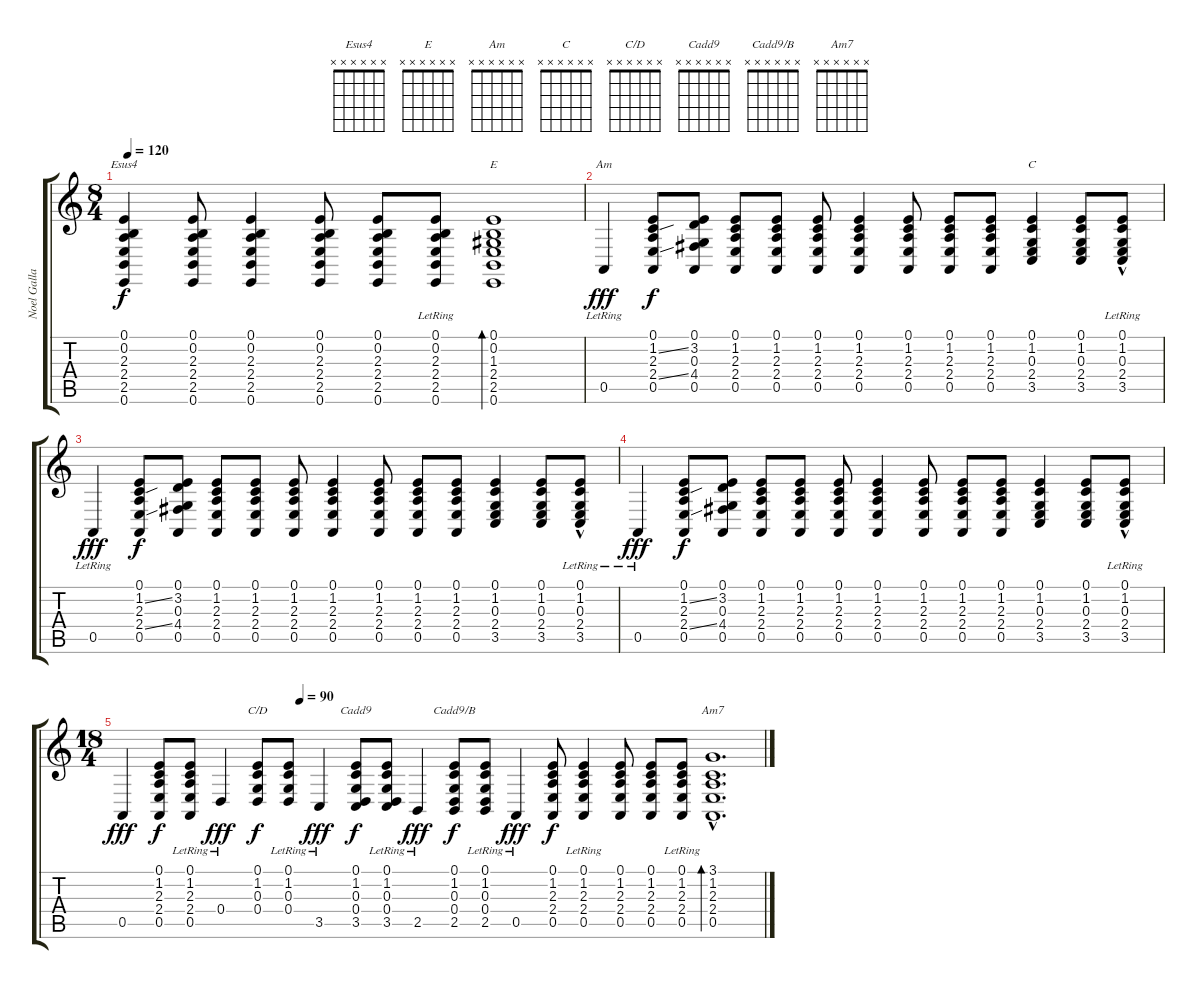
\track ("Noel Gallagher" "Noel Galla") {instrument harpsichord}
\staff {score tabs}
\tuning (E4 B3 G3 D3 A2 E2) {hide}
\chord ("Esus4" x x x x x x) {firstfret 0}
\chord ("E" x x x x x x) {firstfret 0}
\chord ("Am" x x x x x x) {firstfret 0}
\chord ("C" x x x x x x) {firstfret 0}
\chord ("C/D" x x x x x x) {firstfret 0}
\chord ("Cadd9" x x x x x x) {firstfret 0}
\chord ("Cadd9/B" x x x x x x) {firstfret 0}
\chord ("Am7" x x x x x x) {firstfret 0}
\ts (8 4)
\tempo 120
\clef g2
\ks c
(0.1 0.2 2.3 2.4 2.5 0.6).4{ch "Esus4" dy f} (0.1 0.2 2.3 2.4 2.5 0.6).8 (0.1 0.2 2.3 2.4 2.5 0.6).4 (0.1 0.2 2.3 2.4 2.5 0.6).8 (0.1 0.2 2.3 2.4 2.5 0.6).8 (0.1{lr} 0.2{lr} 2.3{lr} 2.4{lr} 2.5{lr} 0.6{lr}).8 (0.1 0.2 1.3 2.4 2.5 0.6).1{bd 120 ch "E"} |
0.5{lr}.4{ch "Am" dy fff} (0.1 1.2{ss} 2.3 2.4{ss} 0.5).8{dy f} (0.1 3.2 0.3 4.4 0.5).8 (0.1 1.2 2.3 2.4 0.5).8 (0.1 1.2 2.3 2.4 0.5).8 (0.1 1.2 2.3 2.4 0.5).8 (0.1 1.2 2.3 2.4 0.5).4 (0.1 1.2 2.3 2.4 0.5).8 (0.1 1.2 2.3 2.4 0.5).8 (0.1 1.2 2.3 2.4 0.5).8 (0.1 1.2 0.3 2.4 3.5).4{ch "C"} (0.1 1.2 0.3 2.4 3.5).8 (0.1{lr} 1.2{hac lr} 0.3{lr} 2.4{lr} 3.5{lr}).8 |
0.5{lr}.4{dy fff} (0.1 1.2{ss} 2.3 2.4{ss} 0.5).8{dy f} (0.1 3.2 0.3 4.4 0.5).8 (0.1 1.2 2.3 2.4 0.5).8 (0.1 1.2 2.3 2.4 0.5).8 (0.1 1.2 2.3 2.4 0.5).8 (0.1 1.2 2.3 2.4 0.5).4 (0.1 1.2 2.3 2.4 0.5).8 (0.1 1.2 2.3 2.4 0.5).8 (0.1 1.2 2.3 2.4 0.5).8 (0.1 1.2 0.3 2.4 3.5).4 (0.1 1.2 0.3 2.4 3.5).8 (0.1{lr} 1.2{hac lr} 0.3{lr} 2.4{lr} 3.5{lr}).8 |
0.5{lr}.4{dy fff} (0.1 1.2{ss} 2.3 2.4{ss} 0.5).8{dy f} (0.1 3.2 0.3 4.4 0.5).8 (0.1 1.2 2.3 2.4 0.5).8 (0.1 1.2 2.3 2.4 0.5).8 (0.1 1.2 2.3 2.4 0.5).8 (0.1 1.2 2.3 2.4 0.5).4 (0.1 1.2 2.3 2.4 0.5).8 (0.1 1.2 2.3 2.4 0.5).8 (0.1 1.2 2.3 2.4 0.5).8 (0.1 1.2 0.3 2.4 3.5).4 (0.1 1.2 0.3 2.4 3.5).8 (0.1{lr} 1.2{hac lr} 0.3{lr} 2.4{lr} 3.5{lr}).8 |
\ts (18 4)
\tempo (90 0.2777777777777778)
0.5.4{dy fff} (0.1 1.2 2.3 2.4 0.5).8{dy f} (0.1{lr} 1.2{lr} 2.3{lr} 2.4{lr} 0.5{lr}).8 0.4{lr}.4{dy fff} (0.1 1.2 0.3 0.4).8{ch "C/D" dy f} (0.1{lr} 1.2{lr} 0.3{lr} 0.4{lr}).8 3.5{lr}.4{dy fff} (0.1 1.2 0.3 0.4 3.5).8{ch "Cadd9" dy f} (0.1{lr} 1.2{lr} 0.3{lr} 0.4{lr} 3.5{lr}).8 2.5{lr}.4{dy fff} (0.1 1.2 0.3 0.4 2.5).8{ch "Cadd9/B" dy f} (0.1{lr} 1.2{lr} 0.3{lr} 0.4{lr} 2.5{lr}).8 0.5{lr}.4{dy fff} (0.1 1.2 2.3 2.4 0.5).8{dy f} (0.1{lr} 1.2{lr} 2.3{lr} 2.4{lr} 0.5{lr}).4 (0.1 1.2 2.3 2.4 0.5).8 (0.1 1.2 2.3 2.4 0.5).8 (0.1{lr} 1.2{lr} 2.3{lr} 2.4{lr} 0.5{lr}).8 (3.1{hac} 1.2{hac} 2.3{hac} 2.4{hac} 0.5{hac}).1{d bd 480 ch "Am7"}
